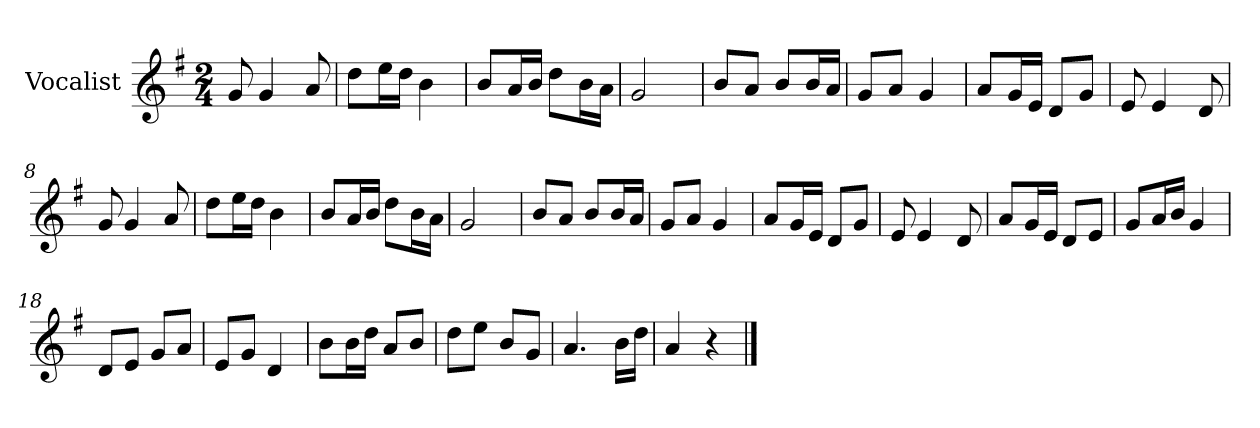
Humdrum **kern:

**kern
*part1
*staff1
*I"Vocalist
*k[f#]
*G:
*M2/4
=
8g
4g
8a
=1
8ddL
16eeL
16ddJJ
4b
=2
8bL
16aL
16bJJ
8ddL
16bL
16aJJ
=3
2g
=4
8bL
8aJ
8bL
16bL
16aJJ
=5
8gL
8aJ
4g
=6
8aL
16gL
16eJJ
8dL
8gJ
=7
8e
4e
8d
=8
8g
4g
8a
=9
8ddL
16eeL
16ddJJ
4b
=10
8bL
16aL
16bJJ
8ddL
16bL
16aJJ
=11
2g
=12
8bL
8aJ
8bL
16bL
16aJJ
=13
8gL
8aJ
4g
=14
8aL
16gL
16eJJ
8dL
8gJ
=15
8e
4e
8d
=16
8aL
16gL
16eJJ
8dL
8eJ
=17
8gL
16aL
16bJJ
4g
=18
8dL
8eJ
8gL
8aJ
=19
8eL
8gJ
4d
=20
8bL
16bL
16ddJJ
8aL
8bJ
=21
8ddL
8eeJ
8bL
8gJ
=22
4.a
16bLL
16ddJJ
=23
4a
4r
==
*-
